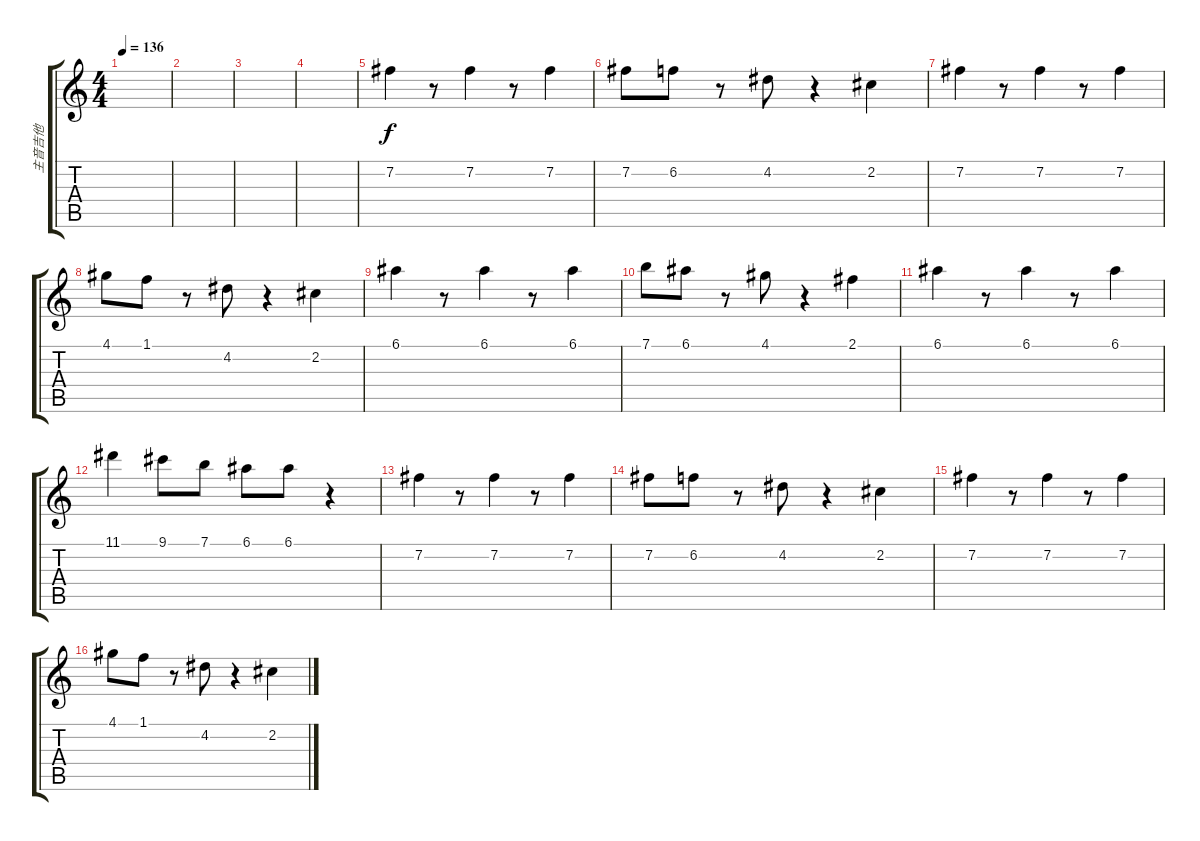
\track ("主音吉他" "主音吉他") {instrument electricguitarmuted}
\staff {score tabs}
\tuning (E4 B3 G3 D3 A2 E2) {hide}
\ts (4 4)
\tempo 136
\clef g2
\ks c
|
|
|
|
7.2.4 r.8 7.2.4 r.8 7.2.4 |
7.2.8 6.2.8 r.8 4.2.8 r.4 2.2.4 |
7.2.4 r.8 7.2.4 r.8 7.2.4 |
4.1.8 1.1.8 r.8 4.2.8 r.4 2.2.4 |
6.1.4 r.8 6.1.4 r.8 6.1.4 |
7.1.8 6.1.8 r.8 4.1.8 r.4 2.1.4 |
6.1.4 r.8 6.1.4 r.8 6.1.4 |
11.1.4 9.1.8 7.1.8 6.1.8 6.1.8 r.4 |
7.2.4 r.8 7.2.4 r.8 7.2.4 |
7.2.8 6.2.8 r.8 4.2.8 r.4 2.2.4 |
7.2.4 r.8 7.2.4 r.8 7.2.4 |
4.1.8 1.1.8 r.8 4.2.8 r.4 2.2.4
